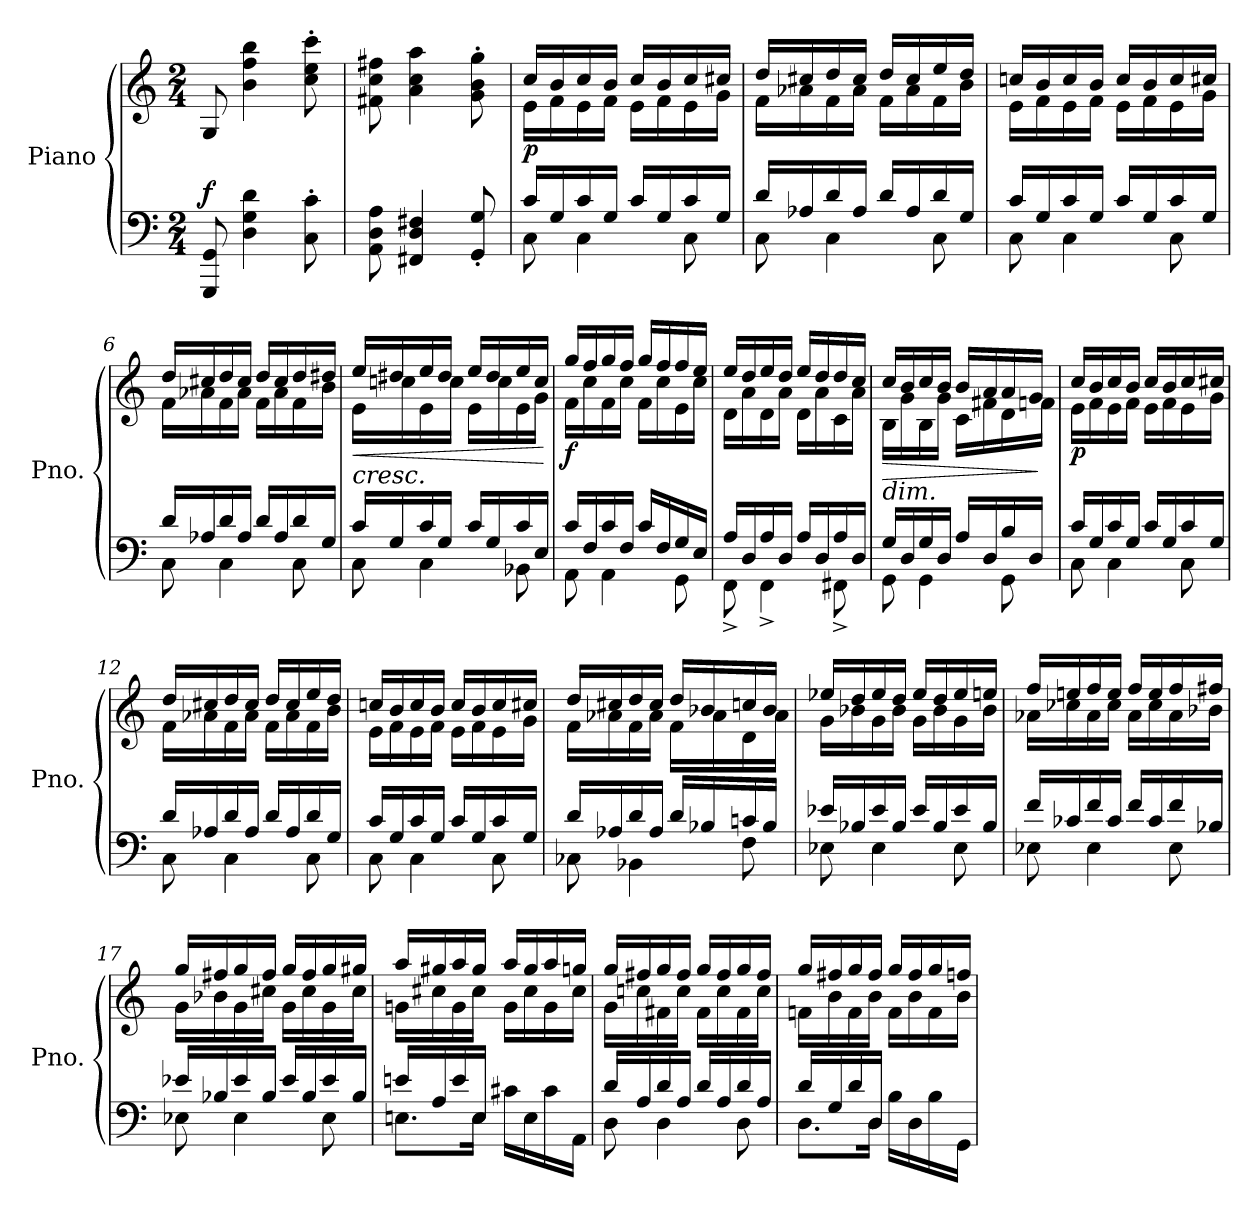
**kern	**kern	**dynam
*part1	*part1	*part1
*staff2	*staff1	*staff1/2
*I"Piano	*	*
*I'Pno.	*	*
*clefF4	*clefG2	*
*k[]	*k[]	*
*M2/4	*M2/4	*
=1	=1	=1
!	!	!LO:DY:a=2
8GGG/ 8GG/	8G/	f
4D\ 4G\ 4d\	4b\ 4ff\ 4bb\	.
8C\' 8c\'	8cc\' 8ee\' 8ccc\'	.
=2	=2	=2
8AA\ 8D\ 8A\	8f#X\ 8cc\ 8ff#X\	.
4FF#X/ 4D/ 4F#X/	4a\ 4cc\ 4aa\	.
8GG/' 8G/'	8g\' 8b\' 8gg\'	.
=3	=3	=3
*^	*^	*
!	!	!	!	!LO:DY:b
16c/LL	8C\	16cc/LL	16e\LL	p
16G/	.	16b/	16f\	.
16c/	4C\	16cc/	16e\	.
16G/JJ	.	16b/JJ	16f\JJ	.
16c/LL	.	16cc/LL	16e\LL	.
16G/	.	16b/	16f\	.
16c/	8C\	16cc/	16e\	.
16G/JJ	.	16cc#X/JJ	16g\JJ	.
=4	=4	=4	=4	=4
16d/LL	8C\	16dd/LL	16f\LL	.
16A-X/	.	16cc#X/	16a-X\	.
16d/	4C\	16dd/	16f\	.
16A-/JJ	.	16cc#/JJ	16a-\JJ	.
16d/LL	.	16dd/LL	16f\LL	.
16A-/	.	16cc#/	16a-\	.
16d/	8C\	16ee/	16f\	.
16G/JJ	.	16dd/JJ	16b\JJ	.
=5	=5	=5	=5	=5
16c/LL	8C\	16ccn/LL	16e\LL	.
16G/	.	16b/	16f\	.
16c/	4C\	16cc/	16e\	.
16G/JJ	.	16b/JJ	16f\JJ	.
16c/LL	.	16cc/LL	16e\LL	.
16G/	.	16b/	16f\	.
16c/	8C\	16cc/	16e\	.
16G/JJ	.	16cc#X/JJ	16g\JJ	.
!!LO:LB:g=z	!!
=6	=6	=6	=6	=6
16d/LL	8C\	16dd/LL	16f\LL	.
16A-X/	.	16cc#X/	16a-X\	.
16d/	4C\	16dd/	16f\	.
16A-/JJ	.	16cc#/JJ	16a-\JJ	.
16d/LL	.	16dd/LL	16f\LL	.
16A-/	.	16cc#/	16a-\	.
16d/	8C\	16dd/	16f\	.
16G/JJ	.	16dd#X/JJ	16b\JJ	.
=7	=7	=7	=7	=7
!LO:TX:a:i:t=cresc.	!	!	!	!
!	!	!	!	!LO:HP:b
16c/LL	8C\	16ee/LL	16e\LL	<
16G/	.	16dd#X/	16ccn\	.
16c/	4C\	16ee/	16e\	.
16G/JJ	.	16dd#/JJ	16cc\JJ	.
16c/LL	.	16ee/LL	16e\LL	.
16G/	.	16dd#/	16cc\	.
16c/	8BB-X\	16ee/	16e\	.
16E/JJ	.	16cc/JJ	16g\JJ	.
*v	*v	*	*	*
*	*v	*v	*
.	.	[
=8	=8	=8
*^	*^	*
!	!	!	!	!LO:DY:b
16c/LL	8AA\	16gg/LL	16f\LL	f
16F/	.	16ff/	16cc\	.
16c/	4AA\	16gg/	16f\	.
16F/JJ	.	16ff/JJ	16cc\JJ	.
16c/LL	.	16gg/LL	16f\LL	.
16F/	.	16ff/	16cc\	.
16G/	8GG\	16ff/	16e\	.
16E/JJ	.	16ee/JJ	16cc\JJ	.
=9	=9	=9	=9	=9
16A/LL	8FF^\	16ee/LL	16d\LL	.
16D/	.	16dd/	16a\	.
16A/	4FF^\	16ee/	16d\	.
16D/JJ	.	16dd/JJ	16a\JJ	.
16A/LL	.	16ee/LL	16d\LL	.
16D/	.	16dd/	16a\	.
16A/	8FF#X^\	16dd/	16c\	.
16D/JJ	.	16cc/JJ	16a\JJ	.
!!LO:LB:g=z	!!
=10	=10	=10	=10	=10
!LO:TX:a:i:t=dim.	!	!	!	!
!	!	!	!	!LO:HP:b
16G/LL	8GG\	16cc/LL	16B\LL	>
16D/	.	16b/	16g\	.
16G/	4GG\	16cc/	16B\	.
16D/JJ	.	16b/JJ	16g\JJ	.
16A/LL	.	16b/LL	16c\LL	.
16D/	.	16a/	16f#X\	.
16B/	8GG\	16a/	16d\	.
16D/JJ	.	16g/JJ	16fn\JJ	.
*v	*v	*	*	*
*	*v	*v	*
.	.	]
=11	=11	=11
*^	*^	*
!	!	!	!	!LO:DY:b
16c/LL	8C\	16cc/LL	16e\LL	p
16G/	.	16b/	16f\	.
16c/	4C\	16cc/	16e\	.
16G/JJ	.	16b/JJ	16f\JJ	.
16c/LL	.	16cc/LL	16e\LL	.
16G/	.	16b/	16f\	.
16c/	8C\	16cc/	16e\	.
16G/JJ	.	16cc#X/JJ	16g\JJ	.
=12	=12	=12	=12	=12
16d/LL	8C\	16dd/LL	16f\LL	.
16A-X/	.	16cc#X/	16a-X\	.
16d/	4C\	16dd/	16f\	.
16A-/JJ	.	16cc#/JJ	16a-\JJ	.
16d/LL	.	16dd/LL	16f\LL	.
16A-/	.	16cc#/	16a-\	.
16d/	8C\	16ee/	16f\	.
16G/JJ	.	16dd/JJ	16b\JJ	.
=13	=13	=13	=13	=13
16c/LL	8C\	16ccn/LL	16e\LL	.
16G/	.	16b/	16f\	.
16c/	4C\	16cc/	16e\	.
16G/JJ	.	16b/JJ	16f\JJ	.
16c/LL	.	16cc/LL	16e\LL	.
16G/	.	16b/	16f\	.
16c/	8C\	16cc/	16e\	.
16G/JJ	.	16cc#X/JJ	16g\JJ	.
!!LO:LB:g=z	!!
=14	=14	=14	=14	=14
16d/LL	8C-X\	16dd/LL	16f\LL	.
16A-X/	.	16cc#X/	16a-X\	.
16d/	4BB-X\	16dd/	16f\	.
16A-/JJ	.	16cc#/JJ	16a-\JJ	.
16d/LL	.	16dd/LL	16f\LL	.
16B-X/	.	16b-X/	16a-\	.
16cn/	8F\	16ccn/	16d\	.
16B-/JJ	.	16b-/JJ	16a-\JJ	.
=15	=15	=15	=15	=15
16e-X/LL	8E-X\	16ee-X/LL	16g\LL	.
16B-X/	.	16dd/	16b-X\	.
16e-/	4E-\	16ee-/	16g\	.
16B-/JJ	.	16dd/JJ	16b-\JJ	.
16e-/LL	.	16ee-/LL	16g\LL	.
16B-/	.	16dd/	16b-\	.
16e-/	8E-\	16ee-/	16g\	.
16B-/JJ	.	16een/JJ	16b-\JJ	.
=16	=16	=16	=16	=16
16f/LL	8E-X\	16ff/LL	16a-X\LL	.
16c-X/	.	16een/	16cc-X\	.
16f/	4E-\	16ff/	16a-\	.
16c-/JJ	.	16ee/JJ	16cc-\JJ	.
16f/LL	.	16ff/LL	16a-\LL	.
16c-/	.	16ee/	16cc-\	.
16f/	8E-\	16ff/	16a-\	.
16B-X/JJ	.	16ff#X/JJ	16b-X\JJ	.
!!LO:LB:g=z	!!
=17	=17	=17	=17	=17
16e-X/LL	8E-X\	16gg/LL	16g\LL	.
16B-X/	.	16ff#X/	16b-X\	.
16e-/	4E-\	16gg/	16g\	.
16B-/JJ	.	16ff#/JJ	16cc#X\JJ	.
16e-/LL	.	16gg/LL	16g\LL	.
16B-/	.	16ff#/	16cc#\	.
16e-/	8E-\	16gg/	16g\	.
16B-/JJ	.	16gg#X/JJ	16cc#\JJ	.
=18	=18	=18	=18	=18
16en/LL	8.En\L	16aa/LL	16gn\LL	.
16A/	.	16gg#X/	16cc#X\	.
16e/	.	16aa/	16g\	.
16E/JJ	16E\Jk	16gg#/JJ	16cc#\JJ	.
16c#X\LL	4ryy	16aa/LL	16g\LL	.
16E\	.	16gg#/	16cc#\	.
16c#\	.	16aa/	16g\	.
16AA\JJ	.	16ggn/JJ	16cc#\JJ	.
=19	=19	=19	=19	=19
16d/LL	8D\	16gg/LL	16g\LL	.
16A/	.	16ff#X/	16ccn\	.
16d/	4D\	16gg/	16f#X\	.
16A/JJ	.	16ff#/JJ	16cc\JJ	.
16d/LL	.	16gg/LL	16f#\LL	.
16A/	.	16ff#/	16cc\	.
16d/	8D\	16gg/	16f#\	.
16A/JJ	.	16ff#/JJ	16cc\JJ	.
=20	=20	=20	=20	=20
16d/LL	8.D\L	16gg/LL	16fn\LL	.
16G/	.	16ff#X/	16b\	.
16d/	.	16gg/	16f\	.
16D/JJ	16D\Jk	16ff#/JJ	16b\JJ	.
16B\LL	4ryy	16gg/LL	16f\LL	.
16D\	.	16ff#/	16b\	.
16B\	.	16gg/	16f\	.
16GG\JJ	.	16ffn/JJ	16b\JJ	.
*v	*v	*	*	*
*	*v	*v	*
=	=	=
*-	*-	*-
